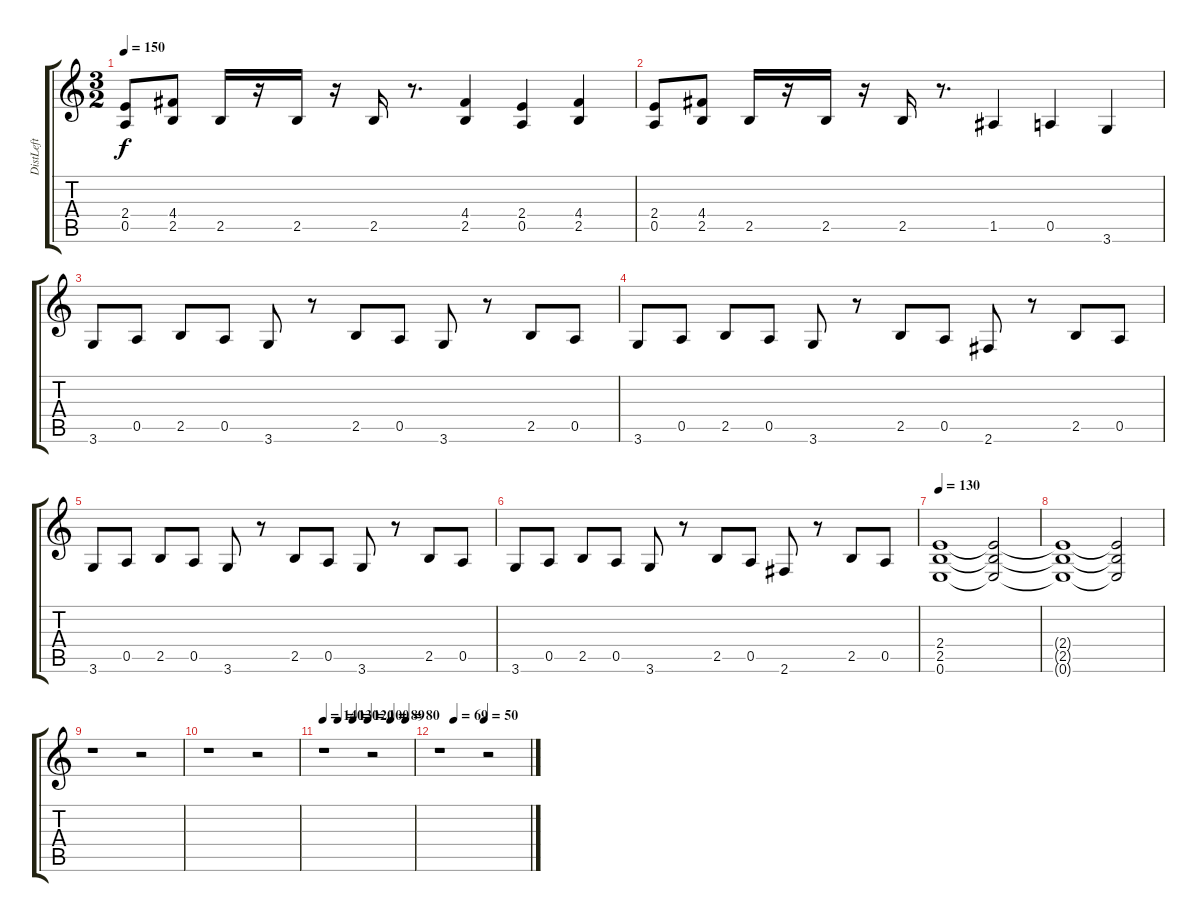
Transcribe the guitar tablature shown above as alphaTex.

\track ("DistLeft" "DistLeft") {instrument distortionguitar}
\staff {score tabs}
\tuning (E4 B3 G3 D3 A2 E2) {hide}
\ts (3 2)
\tempo 150
\clef g2
\ks c
(2.4 0.5).8{dy f} (4.4 2.5).8 2.5.16 r.16 2.5.16 r.16 2.5.16 r.8{d} (4.4 2.5).4 (2.4 0.5).4 (4.4 2.5).4 |
(2.4 0.5).8 (4.4 2.5).8 2.5.16 r.16 2.5.16 r.16 2.5.16 r.8{d} 1.5.4 0.5.4 3.6.4 |
3.6.8 0.5.8 2.5.8 0.5.8 3.6.8 r.8 2.5.8 0.5.8 3.6.8 r.8 2.5.8 0.5.8 |
3.6.8 0.5.8 2.5.8 0.5.8 3.6.8 r.8 2.5.8 0.5.8 2.6.8 r.8 2.5.8 0.5.8 |
3.6.8 0.5.8 2.5.8 0.5.8 3.6.8 r.8 2.5.8 0.5.8 3.6.8 r.8 2.5.8 0.5.8 |
3.6.8 0.5.8 2.5.8 0.5.8 3.6.8 r.8 2.5.8 0.5.8 2.6.8 r.8 2.5.8 0.5.8 |
\tempo 130
(2.4 2.5 0.6).1 (2.4{t} 2.5{t} 0.6{t}).2 |
(2.4{t} 2.5{t} 0.6{t}).1 (2.4{t} 2.5{t} 0.6{t}).2 |
r.1 r.2 |
r.1 r.2 |
\tempo 140
\tempo (130 0.16666666666666666)
\tempo (120 0.3333333333333333)
\tempo (100 0.5)
\tempo (89 0.75)
\tempo (80 0.9166666666666666)
r.1 r.2 |
\tempo (69 0.16666666666666666)
\tempo (50 0.5)
r.1 r.2
